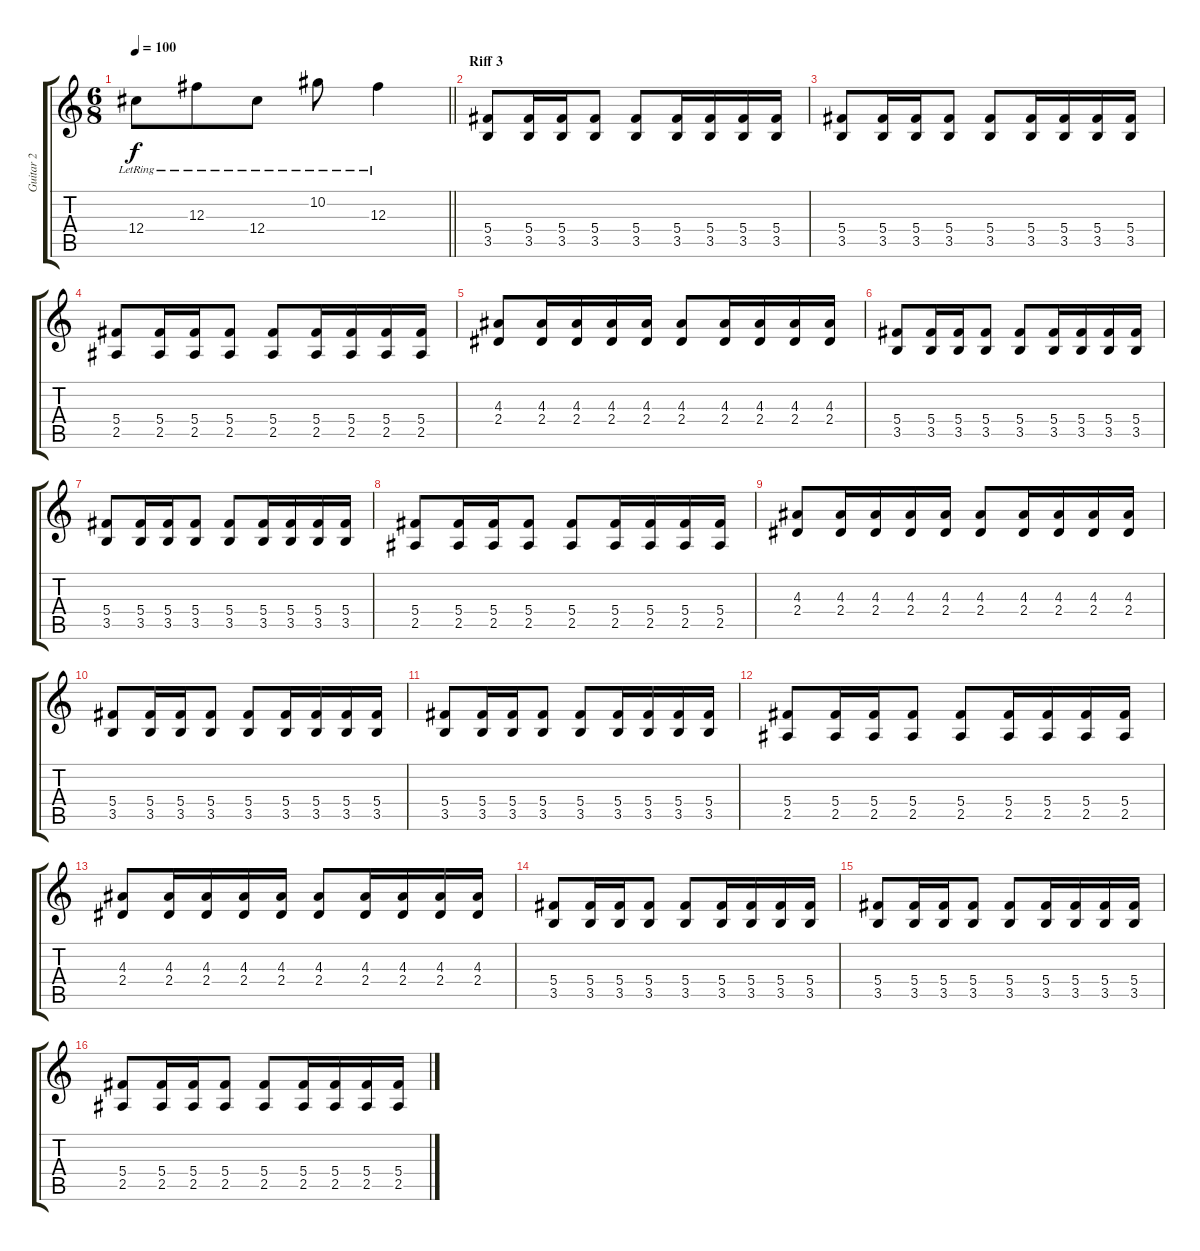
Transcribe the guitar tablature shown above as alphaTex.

\track ("Guitar 2" "Guitar 2") {instrument acousticguitarsteel}
\staff {score tabs}
\tuning (Eb4 Bb3 Gb3 Db3 Ab2 Eb2) {hide}
\ts (6 8)
\tempo 100
\clef g2
\barLineRight lightlight
\ks c
12.4{lr}.8{dy f} 12.3{lr}.8 12.4{lr}.8 10.2{lr}.8 12.3{lr}.4 |
\section ("" "Riff 3")
(5.4 3.5).8{volume 11 instrument acousticguitarsteel} (5.4 3.5).16 (5.4 3.5).16 (5.4 3.5).8 (5.4 3.5).8 (5.4 3.5).16 (5.4 3.5).16 (5.4 3.5).16 (5.4 3.5).16 |
(5.4 3.5).8 (5.4 3.5).16 (5.4 3.5).16 (5.4 3.5).8 (5.4 3.5).8 (5.4 3.5).16 (5.4 3.5).16 (5.4 3.5).16 (5.4 3.5).16 |
(5.4 2.5).8 (5.4 2.5).16 (5.4 2.5).16 (5.4 2.5).8 (5.4 2.5).8 (5.4 2.5).16 (5.4 2.5).16 (5.4 2.5).16 (5.4 2.5).16 |
(4.3 2.4).8 (4.3 2.4).16 (4.3 2.4).16 (4.3 2.4).16 (4.3 2.4).16 (4.3 2.4).8 (4.3 2.4).16 (4.3 2.4).16 (4.3 2.4).16 (4.3 2.4).16 |
(5.4 3.5).8 (5.4 3.5).16 (5.4 3.5).16 (5.4 3.5).8 (5.4 3.5).8 (5.4 3.5).16 (5.4 3.5).16 (5.4 3.5).16 (5.4 3.5).16 |
(5.4 3.5).8 (5.4 3.5).16 (5.4 3.5).16 (5.4 3.5).8 (5.4 3.5).8 (5.4 3.5).16 (5.4 3.5).16 (5.4 3.5).16 (5.4 3.5).16 |
(5.4 2.5).8 (5.4 2.5).16 (5.4 2.5).16 (5.4 2.5).8 (5.4 2.5).8 (5.4 2.5).16 (5.4 2.5).16 (5.4 2.5).16 (5.4 2.5).16 |
(4.3 2.4).8 (4.3 2.4).16 (4.3 2.4).16 (4.3 2.4).16 (4.3 2.4).16 (4.3 2.4).8 (4.3 2.4).16 (4.3 2.4).16 (4.3 2.4).16 (4.3 2.4).16 |
(5.4 3.5).8 (5.4 3.5).16 (5.4 3.5).16 (5.4 3.5).8 (5.4 3.5).8 (5.4 3.5).16 (5.4 3.5).16 (5.4 3.5).16 (5.4 3.5).16 |
(5.4 3.5).8 (5.4 3.5).16 (5.4 3.5).16 (5.4 3.5).8 (5.4 3.5).8 (5.4 3.5).16 (5.4 3.5).16 (5.4 3.5).16 (5.4 3.5).16 |
(5.4 2.5).8 (5.4 2.5).16 (5.4 2.5).16 (5.4 2.5).8 (5.4 2.5).8 (5.4 2.5).16 (5.4 2.5).16 (5.4 2.5).16 (5.4 2.5).16 |
(4.3 2.4).8 (4.3 2.4).16 (4.3 2.4).16 (4.3 2.4).16 (4.3 2.4).16 (4.3 2.4).8 (4.3 2.4).16 (4.3 2.4).16 (4.3 2.4).16 (4.3 2.4).16 |
(5.4 3.5).8 (5.4 3.5).16 (5.4 3.5).16 (5.4 3.5).8 (5.4 3.5).8 (5.4 3.5).16 (5.4 3.5).16 (5.4 3.5).16 (5.4 3.5).16 |
(5.4 3.5).8 (5.4 3.5).16 (5.4 3.5).16 (5.4 3.5).8 (5.4 3.5).8 (5.4 3.5).16 (5.4 3.5).16 (5.4 3.5).16 (5.4 3.5).16 |
(5.4 2.5).8 (5.4 2.5).16 (5.4 2.5).16 (5.4 2.5).8 (5.4 2.5).8 (5.4 2.5).16 (5.4 2.5).16 (5.4 2.5).16 (5.4 2.5).16
